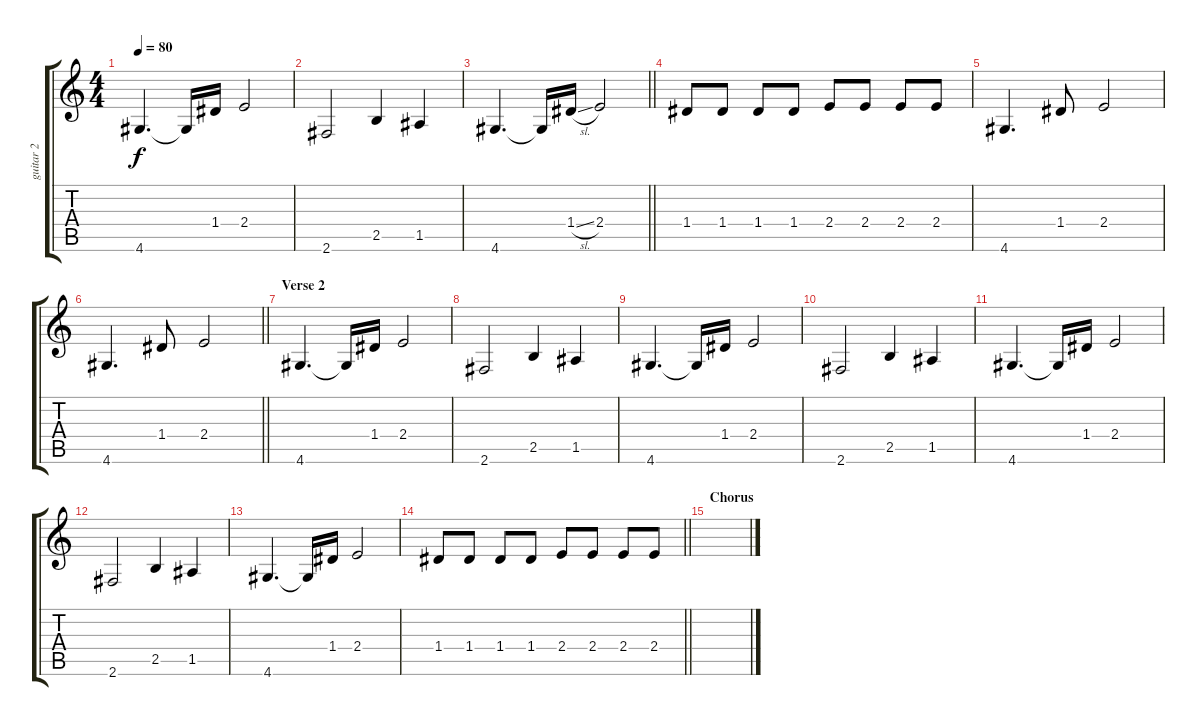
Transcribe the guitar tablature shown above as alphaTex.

\track ("guitar 2" "guitar 2") {instrument acousticguitarnylon}
\staff {score tabs}
\tuning (E4 B3 G3 D3 A2 E2) {hide}
\ts (4 4)
\tempo 80
\clef g2
\ks c
4.6.4{d dy f} 4.6{t}.16 1.4.16 2.4.2 |
2.6.2 2.5.4 1.5.4 |
\barLineRight lightlight
4.6.4{d} 4.6{t}.16 1.4{sl}.16 2.4.2 |
1.4.8 1.4.8 1.4.8 1.4.8 2.4.8 2.4.8 2.4.8 2.4.8 |
4.6.4{d} 1.4.8 2.4.2 |
\barLineRight lightlight
4.6.4{d} 1.4.8 2.4.2 |
\section ("" "Verse 2")
4.6.4{d} 4.6{t}.16 1.4.16 2.4.2 |
2.6.2 2.5.4 1.5.4 |
4.6.4{d} 4.6{t}.16 1.4.16 2.4.2 |
2.6.2 2.5.4 1.5.4 |
4.6.4{d} 4.6{t}.16 1.4.16 2.4.2 |
2.6.2 2.5.4 1.5.4 |
4.6.4{d} 4.6{t}.16 1.4.16 2.4.2 |
\barLineRight lightlight
1.4.8 1.4.8 1.4.8 1.4.8 2.4.8 2.4.8 2.4.8 2.4.8 |
\section ("" "Chorus")
